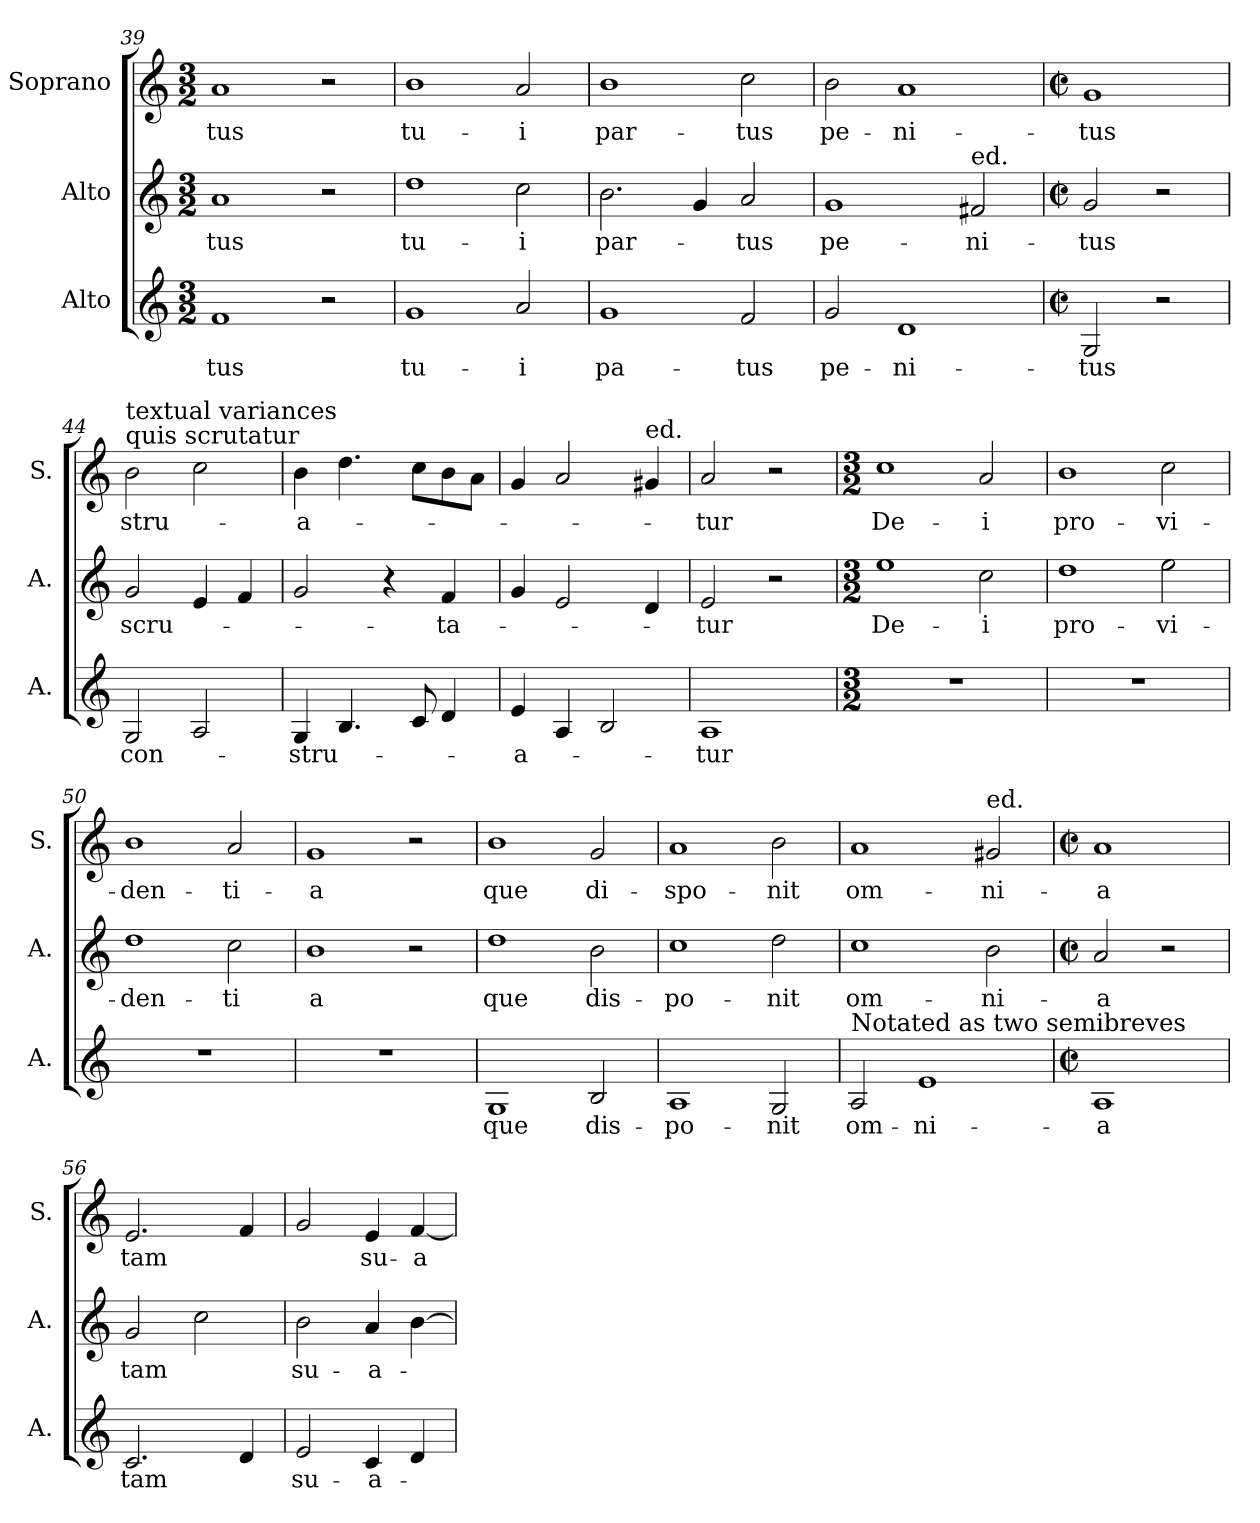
**kern	**text	**kern	**text	**kern	**text
*part3	*part3	*part2	*part2	*part1	*part1
*staff3	*staff3	*staff2	*staff2	*staff1	*staff1
*I"Alto	*	*I"Alto	*	*I"Soprano	*
*I'A.	*	*I'A.	*	*I'S.	*
*clefG2	*	*clefG2	*	*clefG2	*
*k[]	*	*k[]	*	*k[]	*
*M3/2	*	*M3/2	*	*M3/2	*
=39	=39	=39	=39	=39	=39
!	!LO:LY:b	!	!LO:LY:b	!	!LO:LY:b
1f	-tus	1a	-tus	1a	-tus
2r	.	2r	.	2r	.
=40	=40	=40	=40	=40	=40
!	!LO:LY:b	!	!LO:LY:b	!	!LO:LY:b
1g	tu-	1dd	tu-	1b	tu-
!	!LO:LY:b	!	!LO:LY:b	!	!LO:LY:b
2a/	-i	2cc\	-i	2a/	-i
=41	=41	=41	=41	=41	=41
!	!LO:LY:b	!	!LO:LY:b	!	!LO:LY:b
1g	pa-	2.b\	par-	1b	par-
.	.	4g/	.	.	.
!	!LO:LY:b	!	!LO:LY:b	!	!LO:LY:b
2f/	tus	2a/	-tus	2cc\	-tus
=42	=42	=42	=42	=42	=42
!	!LO:LY:b	!	!LO:LY:b	!	!LO:LY:b
2g/	pe-	1g	pe-	2b\	pe-
!	!LO:LY:b	!	!	!	!LO:LY:b
1d	-ni-	.	.	1a	-ni-
!	!	!LO:TX:a:t=ed.	!	!	!
!	!	!	!LO:LY:b	!	!
.	.	2f#X/	-ni-	.	.
=43	=43	=43	=43	=43	=43
*M2/2	*	*M2/2	*	*M2/2	*
*met(c|)	*	*met(c|)	*	*met(c|)	*
!	!LO:LY:b	!	!LO:LY:b	!	!LO:LY:b
2G/	-tus	2g/	-tus	1g	-tus
2r	.	2r	.	.	.
=44	=44	=44	=44	=44	=44
!	!	!	!	!LO:TX:a:t=quis scrutatur	!
!	!	!	!	!LO:TX:a:t=textual variances	!
!	!LO:LY:b	!	!LO:LY:b	!	!LO:LY:b
2G/	con-	2g/	scru-	2b\	stru-
2A/	.	4e/	.	2cc\	.
.	.	4f/	.	.	.
=45	=45	=45	=45	=45	=45
!	!LO:LY:b	!	!	!	!LO:LY:b
4G/	-stru-	2g/	.	4b\	a-
4.B/	.	.	.	4.dd\	.
.	.	4r	.	.	.
8c/	.	.	.	8cc\L	.
!	!	!	!LO:LY:b	!	!
4d/	.	4f/	-ta-	8b\	.
.	.	.	.	8a\J	.
=46	=46	=46	=46	=46	=46
!	!LO:LY:b	!	!	!	!
4e/	-a-	4g/	.	4g/	.
4A/	.	2e/	.	2a/	.
2B/	.	.	.	.	.
!	!	!	!	!LO:TX:a:t=ed.	!
.	.	4d/	.	4g#X/	.
=47	=47	=47	=47	=47	=47
!	!LO:LY:b	!	!LO:LY:b	!	!LO:LY:b
1A	-tur	2e/	-tur	2a/	-tur
.	.	2r	.	2r	.
=48	=48	=48	=48	=48	=48
*M3/2	*	*M3/2	*	*M3/2	*
!	!	!	!LO:LY:b	!	!LO:LY:b
1.r	.	1ee	De-	1cc	De-
!	!	!	!LO:LY:b	!	!LO:LY:b
.	.	2cc\	-i	2a/	-i
=49	=49	=49	=49	=49	=49
!	!	!	!LO:LY:b	!	!LO:LY:b
1.r	.	1dd	pro-	1b	pro-
!	!	!	!LO:LY:b	!	!LO:LY:b
.	.	2ee\	-vi-	2cc\	-vi-
=50	=50	=50	=50	=50	=50
!	!	!	!LO:LY:b	!	!LO:LY:b
1.r	.	1dd	-den-	1b	-den-
!	!	!	!LO:LY:b	!	!LO:LY:b
.	.	2cc\	-ti	2a/	-ti-
=51	=51	=51	=51	=51	=51
!	!	!	!LO:LY:b	!	!LO:LY:b
1.r	.	1b	a	1g	-a
.	.	2r	.	2r	.
=52	=52	=52	=52	=52	=52
!	!LO:LY:b	!	!LO:LY:b	!	!LO:LY:b
1G	que	1dd	que	1b	que
!	!LO:LY:b	!	!LO:LY:b	!	!LO:LY:b
2B/	dis-	2b\	dis-	2g/	di-
=53	=53	=53	=53	=53	=53
!	!LO:LY:b	!	!LO:LY:b	!	!LO:LY:b
1A	-po-	1cc	-po-	1a	-spo-
!	!LO:LY:b	!	!LO:LY:b	!	!LO:LY:b
2G/	-nit	2dd\	-nit	2b\	-nit
=54	=54	=54	=54	=54	=54
!LO:TX:a:t=Notated as two semibreves	!	!	!	!	!
!	!LO:LY:b	!	!LO:LY:b	!	!LO:LY:b
2A/	om-	1cc	om-	1a	om-
!	!LO:LY:b	!	!	!	!
1e	-ni-	.	.	.	.
!	!	!	!	!LO:TX:a:t=ed.	!
!	!	!	!LO:LY:b	!	!LO:LY:b
.	.	2b\	-ni-	2g#X/	-ni-
=55	=55	=55	=55	=55	=55
*M2/2	*	*M2/2	*	*M2/2	*
*met(c|)	*	*met(c|)	*	*met(c|)	*
!	!LO:LY:b	!	!LO:LY:b	!	!LO:LY:b
1A	-a	2a/	-a	1a	-a
.	.	2r	.	.	.
=56	=56	=56	=56	=56	=56
!	!LO:LY:b	!	!LO:LY:b	!	!LO:LY:b
2.c/	-tam	2g/	-tam	2.e/	tam
.	.	2cc\	.	.	.
4d/	.	.	.	4f/	.
=57	=57	=57	=57	=57	=57
!	!LO:LY:b	!	!LO:LY:b	!	!
2e/	su-	2b\	su-	2g/	.
!	!LO:LY:b	!	!LO:LY:b	!	!LO:LY:b
4c/	-a-	4a/	-a-	4e/	su-
!	!	!	!	!	!LO:LY:b
4d/	.	[4b\	.	[4f/	-a-
=	=	=	=	=	=
*-	*-	*-	*-	*-	*-
